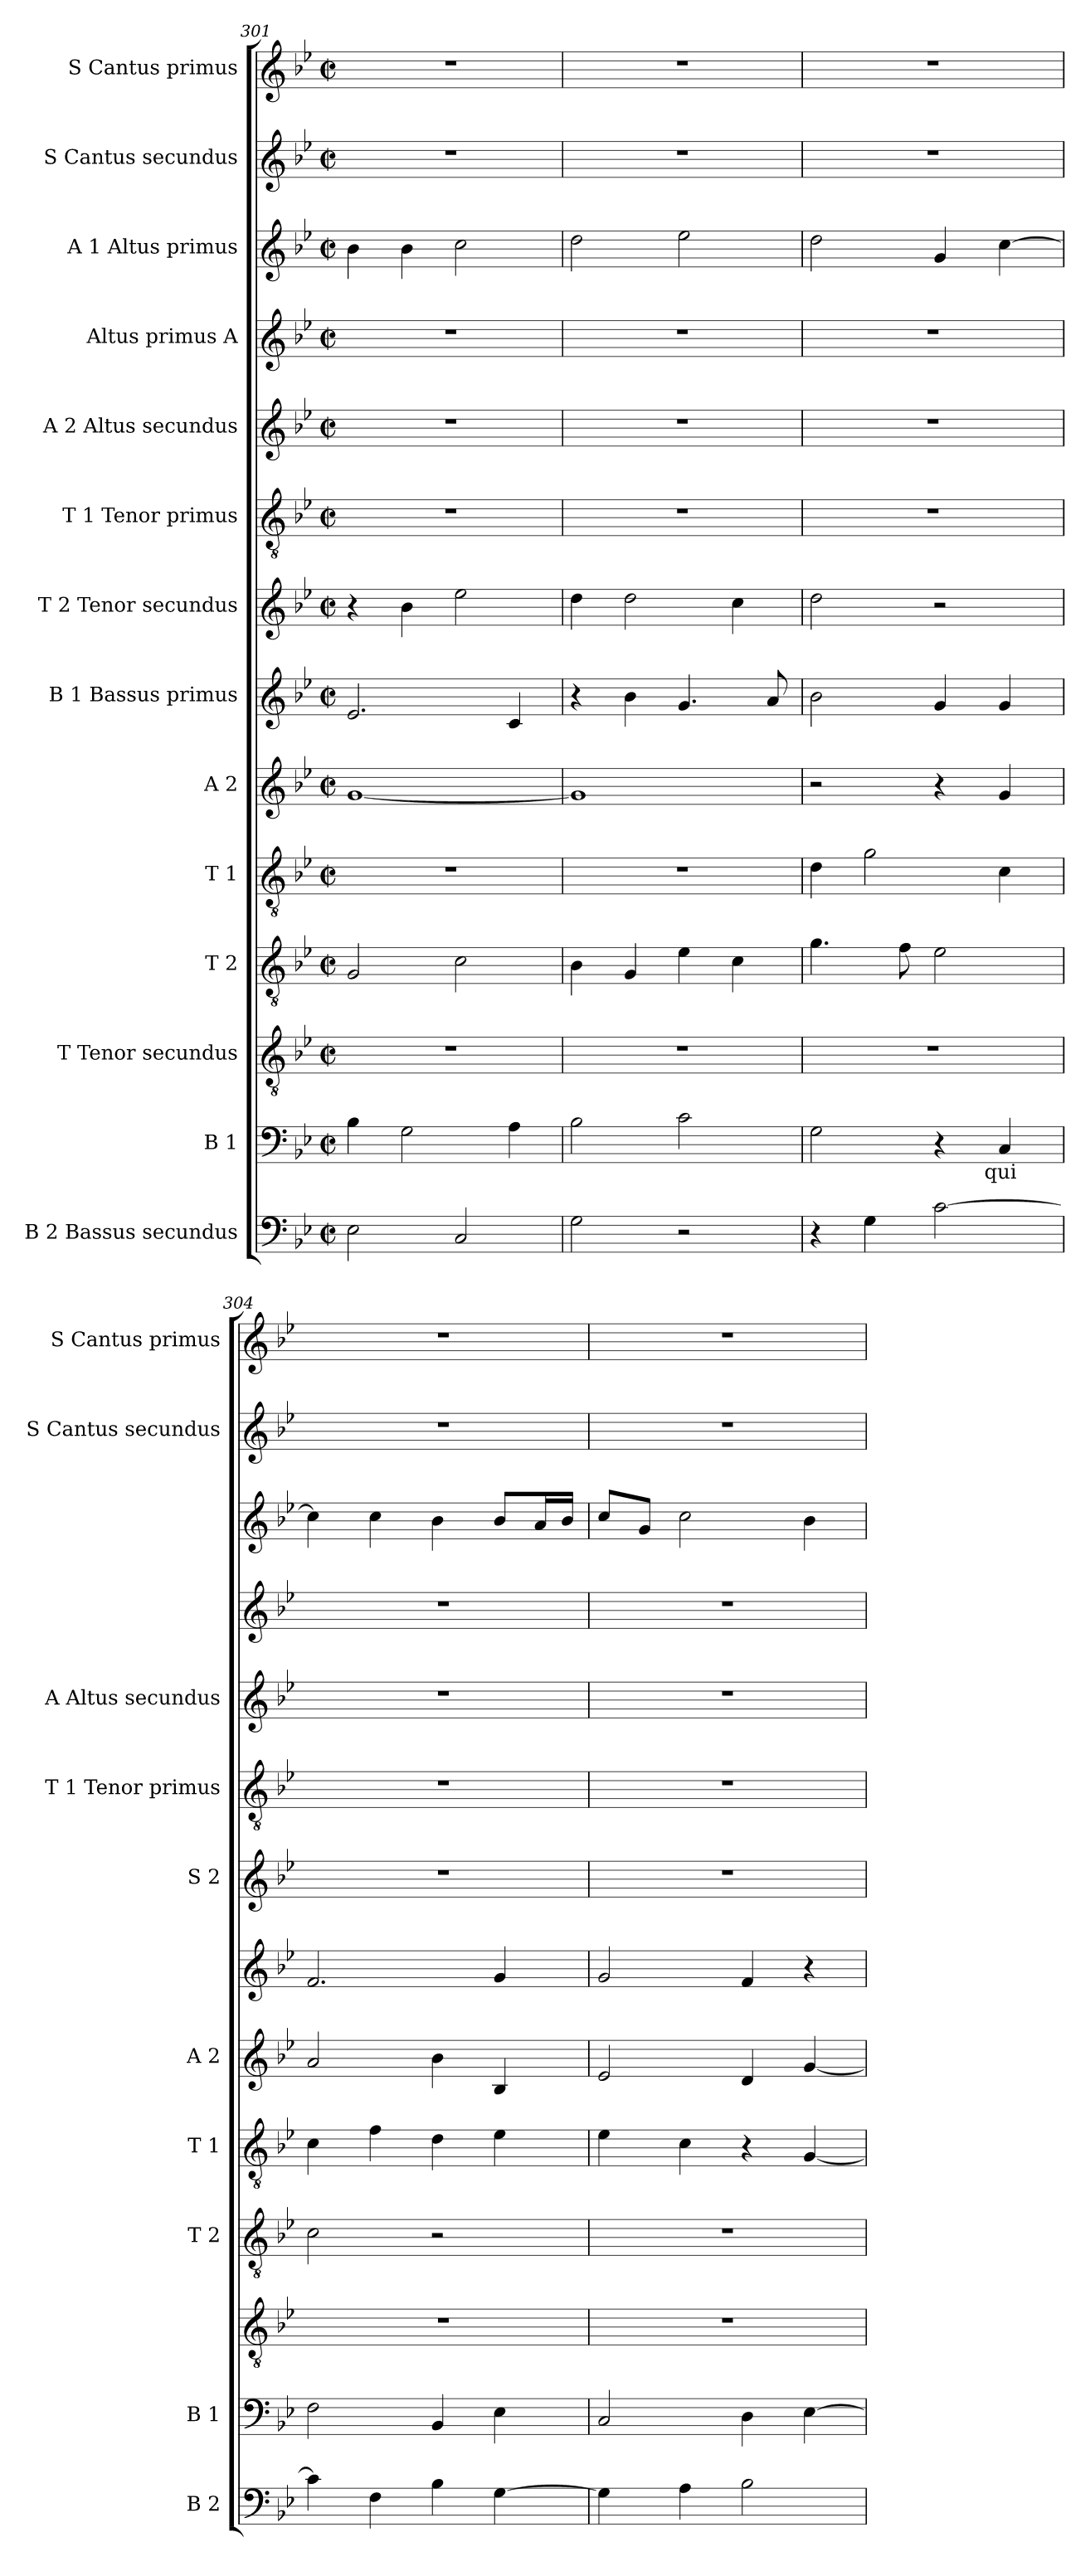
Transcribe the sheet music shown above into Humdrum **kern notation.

**kern	**kern	**kern	**kern	**kern	**kern	**kern	**kern	**kern	**kern	**kern	**kern	**kern	**kern
*part14	*part13	*part12	*part11	*part10	*part9	*part8	*part7	*part6	*part5	*part4	*part3	*part2	*part1
*staff14	*staff13	*staff12	*staff11	*staff10	*staff9	*staff8	*staff7	*staff6	*staff5	*staff4	*staff3	*staff2	*staff1
*I"B 2 Bassus secundus	*I"B 1	*I"T Tenor secundus	*I"T 2	*I"T 1	*I"A 2	*I"B 1 Bassus primus	*I"T 2 Tenor secundus	*I"T 1 Tenor primus	*I"A 2 Altus secundus	*I"Altus primus A	*I"A 1 Altus primus	*I"S Cantus secundus	*I"S Cantus primus
*I'B 2	*I'B 1	*	*I'T 2	*I'T 1	*I'A 2	*	*I'S 2	*I'T 1 Tenor primus	*I'A Altus secundus	*	*	*I'S Cantus secundus	*I'S Cantus primus
*clefF4	*clefF4	*clefGv2	*clefGv2	*clefGv2	*clefG2	*clefG2	*clefG2	*clefGv2	*clefG2	*clefG2	*clefG2	*clefG2	*clefG2
*k[b-e-]	*k[b-e-]	*k[b-e-]	*k[b-e-]	*k[b-e-]	*k[b-e-]	*k[b-e-]	*k[b-e-]	*k[b-e-]	*k[b-e-]	*k[b-e-]	*k[b-e-]	*k[b-e-]	*k[b-e-]
*B-:	*B-:	*B-:	*B-:	*B-:	*B-:	*B-:	*B-:	*B-:	*B-:	*B-:	*B-:	*B-:	*B-:
*M2/2	*M2/2	*M2/2	*M2/2	*M2/2	*M2/2	*M2/2	*M2/2	*M2/2	*M2/2	*M2/2	*M2/2	*M2/2	*M2/2
*met(c|)	*met(c|)	*met(c|)	*met(c|)	*met(c|)	*met(c|)	*met(c|)	*met(c|)	*met(c|)	*met(c|)	*met(c|)	*met(c|)	*met(c|)	*met(c|)
=301	=301	=301	=301	=301	=301	=301	=301	=301	=301	=301	=301	=301	=301
2E-\	4B-\	1r	2G/	1r	[<1g	2.e-/	4r	1r	1r	1r	4b-\	1r	1r
.	2G\	.	.	.	.	.	4b-\	.	.	.	4b-\	.	.
2C/	.	.	2c\	.	.	.	2ee-\	.	.	.	2cc\	.	.
.	4A\	.	.	.	.	4c/	.	.	.	.	.	.	.
=302	=302	=302	=302	=302	=302	=302	=302	=302	=302	=302	=302	=302	=302
2G\	2B-\	1r	4B-\	1r	1g]	4r	4dd\	1r	1r	1r	2dd\	1r	1r
.	.	.	4G/	.	.	4b-\	2dd\	.	.	.	.	.	.
2r	2c\	.	4e-\	.	.	4.g/	.	.	.	.	2ee-\	.	.
.	.	.	4c\	.	.	.	4cc\	.	.	.	.	.	.
.	.	.	.	.	.	8a/	.	.	.	.	.	.	.
=303	=303	=303	=303	=303	=303	=303	=303	=303	=303	=303	=303	=303	=303
*	*^	*	*	*	*	*	*	*	*	*	*	*	*
4r	2G\	2ryy	1r	4.g\	4d\	2r	2b-\	2dd\	1r	1r	1r	2dd\	1r	1r
4G\	.	.	.	.	2g\	.	.	.	.	.	.	.	.	.
.	.	.	.	8f\	.	.	.	.	.	.	.	.	.	.
[>2c\	4r	8..ryy	.	2e-\	.	4r	4g/	2r	.	.	.	4g/	.	.
!	!	!LO:TX:b:t=qui	!	!	!	!	!	!	!	!	!	!	!	!
.	.	4ryy	.	.	.	.	.	.	.	.	.	.	.	.
.	4C/	.	.	.	4c\	4g/	4g/	.	.	.	.	[>4cc\	.	.
.	.	32ryy	.	.	.	.	.	.	.	.	.	.	.	.
*	*v	*v	*	*	*	*	*	*	*	*	*	*	*	*
=304	=304	=304	=304	=304	=304	=304	=304	=304	=304	=304	=304	=304	=304
4c\]	2F\	1r	2c\	4c\	2a/	2.f/	1r	1r	1r	1r	4cc\]	1r	1r
4F\	.	.	.	4f\	.	.	.	.	.	.	4cc\	.	.
4B-\	4BB-/	.	2r	4d\	4b-\	.	.	.	.	.	4b-\	.	.
[<4G\	4E-\	.	.	4e-\	4B-/	4g/	.	.	.	.	8b-/L	.	.
.	.	.	.	.	.	.	.	.	.	.	16a/L	.	.
.	.	.	.	.	.	.	.	.	.	.	16b-/JJ	.	.
!!LO:LB:g=z
=305	=305	=305	=305	=305	=305	=305	=305	=305	=305	=305	=305	=305	=305
4G\]	2C/	1r	1r	4e-\	2e-/	2g/	1r	1r	1r	1r	8cc/L	1r	1r
.	.	.	.	.	.	.	.	.	.	.	8g/J	.	.
4A\	.	.	.	4c\	.	.	.	.	.	.	2cc\	.	.
2B-\	4D\	.	.	4r	4d/	4f/	.	.	.	.	.	.	.
.	[>4E-\	.	.	[<4G/	[<4g/	4r	.	.	.	.	4b-\	.	.
=	=	=	=	=	=	=	=	=	=	=	=	=	=
*-	*-	*-	*-	*-	*-	*-	*-	*-	*-	*-	*-	*-	*-
